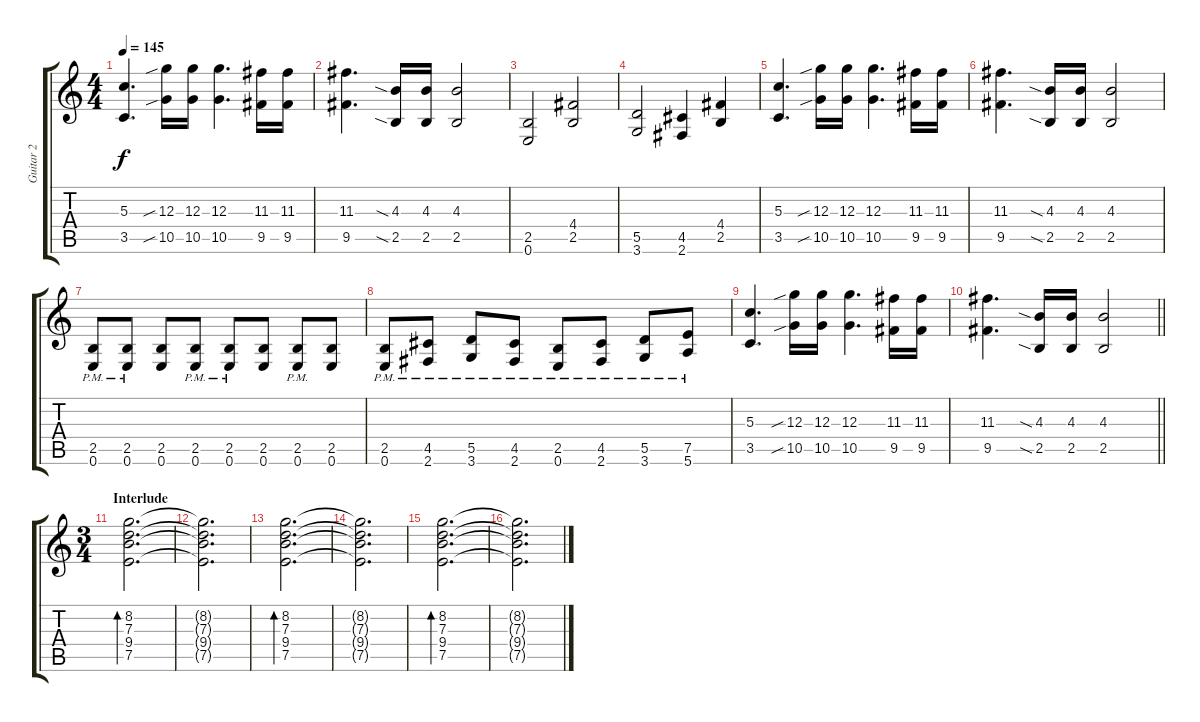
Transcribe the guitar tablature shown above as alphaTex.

\track ("Guitar 2" "Guitar 2") {solo instrument overdrivenguitar}
\staff {score tabs}
\tuning (E4 B3 G3 D3 A2 E2) {hide}
\ts (4 4)
\tempo 145
\clef g2
\ks c
(5.3 3.5).4{d dy f} (12.3{sib} 10.5{sib}).16 (12.3 10.5).16 (12.3 10.5).4{d} (11.3 9.5).16 (11.3 9.5).16 |
(11.3 9.5).4{d} (4.3{sia} 2.5{sia}).16 (4.3 2.5).16 (4.3 2.5).2 |
(2.5 0.6).2 (4.4 2.5).2 |
(5.5 3.6).2 (4.5 2.6).4 (4.4 2.5).4 |
(5.3 3.5).4{d} (12.3{sib} 10.5{sib}).16 (12.3 10.5).16 (12.3 10.5).4{d} (11.3 9.5).16 (11.3 9.5).16 |
(11.3 9.5).4{d} (4.3{sia} 2.5{sia}).16 (4.3 2.5).16 (4.3 2.5).2 |
(2.5{pm} 0.6{pm}).8 (2.5{pm} 0.6{pm}).8 (2.5 0.6).8 (2.5{pm} 0.6{pm}).8 (2.5{pm} 0.6{pm}).8 (2.5 0.6).8 (2.5{pm} 0.6{pm}).8 (2.5 0.6).8 |
(2.5{pm} 0.6{pm}).8 (4.5{pm} 2.6{pm}).8 (5.5{pm} 3.6{pm}).8 (4.5{pm} 2.6{pm}).8 (2.5{pm} 0.6{pm}).8 (4.5{pm} 2.6{pm}).8 (5.5{pm} 3.6{pm}).8 (7.5{pm} 5.6{pm}).8 |
(5.3 3.5).4{d} (12.3{sib} 10.5{sib}).16 (12.3 10.5).16 (12.3 10.5).4{d} (11.3 9.5).16 (11.3 9.5).16 |
\barLineRight lightlight
(11.3 9.5).4{d} (4.3{sia} 2.5{sia}).16 (4.3 2.5).16 (4.3 2.5).2 |
\ts (3 4)
\section ("" "Interlude")
(8.2 7.3 9.4 7.5).2{d bd 120} |
(8.2{t} 7.3{t} 9.4{t} 7.5{t}).2{d} |
(8.2 7.3 9.4 7.5).2{d bd 120} |
(8.2{t} 7.3{t} 9.4{t} 7.5{t}).2{d} |
(8.2 7.3 9.4 7.5).2{d bd 120} |
(8.2{t} 7.3{t} 9.4{t} 7.5{t}).2{d}
